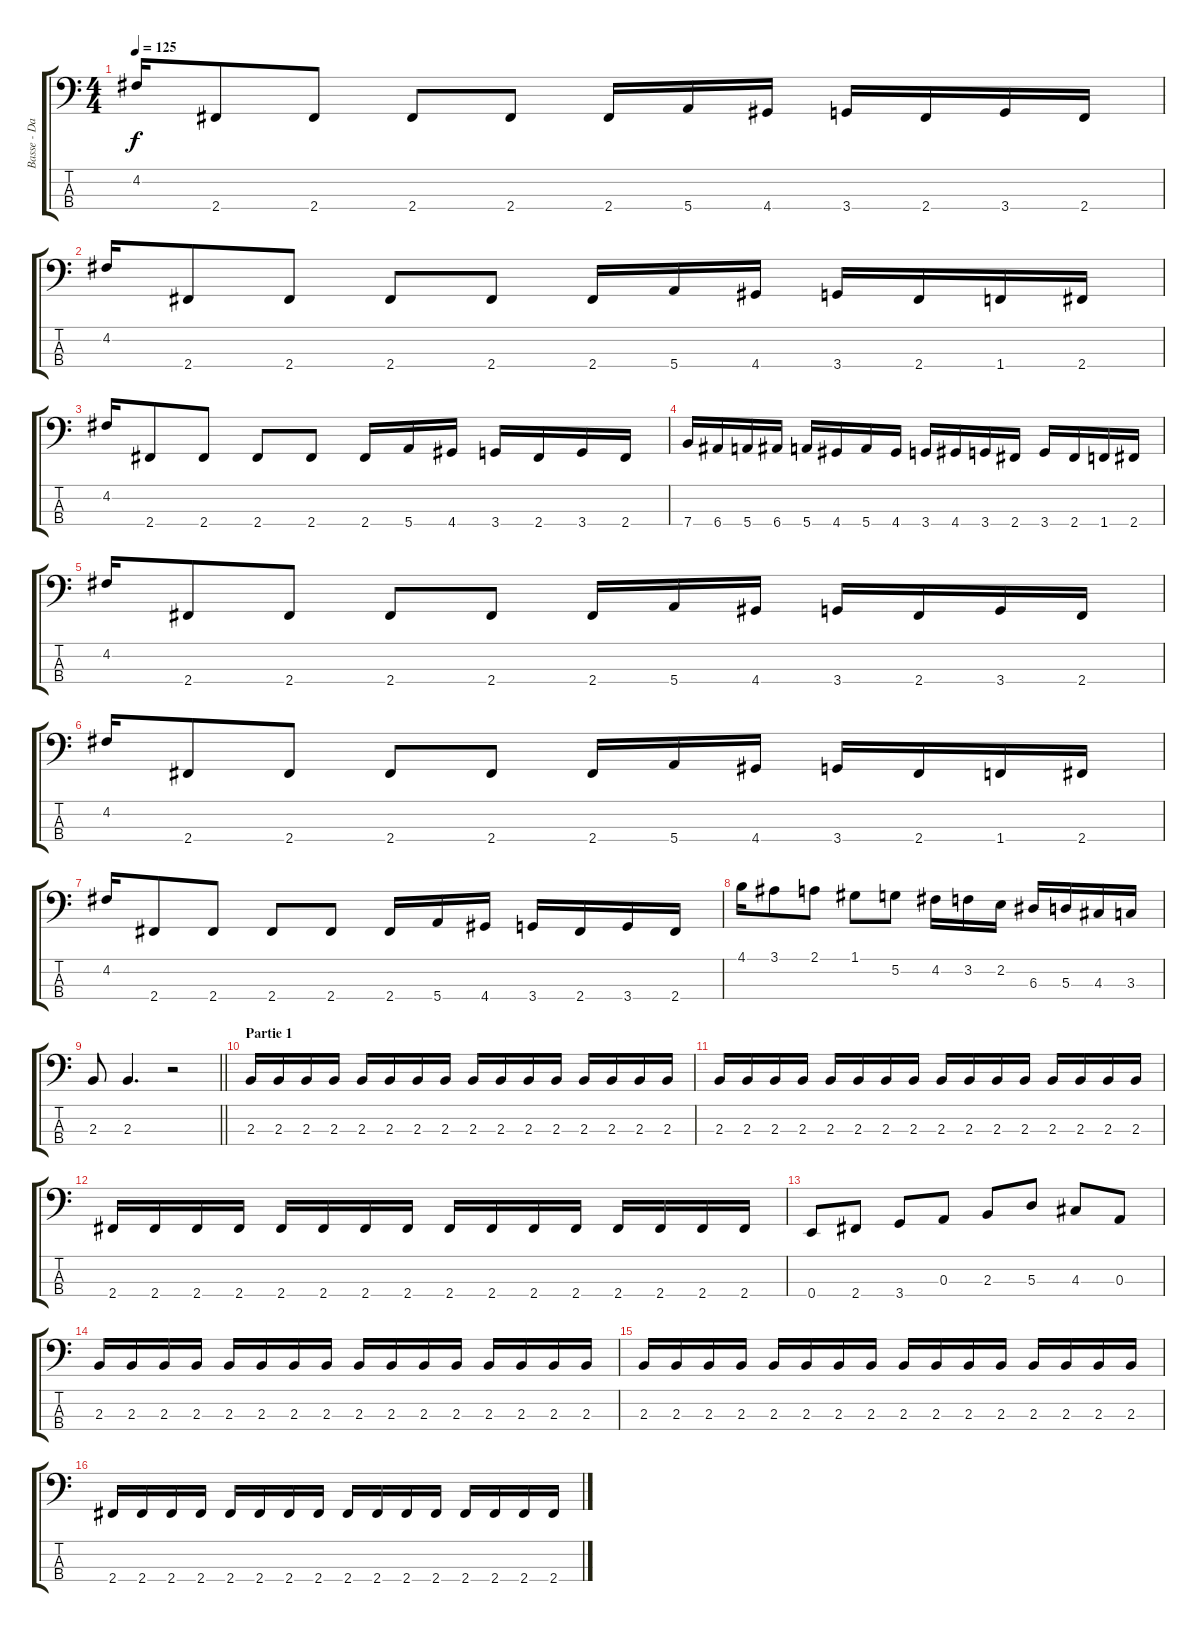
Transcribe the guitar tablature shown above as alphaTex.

\track ("Basse - Dave LaRue" "Basse - Da") {instrument electricbasspick}
\staff {score tabs}
\tuning (G2 D2 A1 E1) {hide}
\ts (4 4)
\tempo 125
\clef f4
\ks c
4.2.16{dy f} 2.4.8 2.4.8 2.4.8 2.4.8 2.4.16 5.4.16 4.4.16 3.4.16 2.4.16 3.4.16 2.4.16 |
4.2.16 2.4.8 2.4.8 2.4.8 2.4.8 2.4.16 5.4.16 4.4.16 3.4.16 2.4.16 1.4.16 2.4.16 |
4.2.16 2.4.8 2.4.8 2.4.8 2.4.8 2.4.16 5.4.16 4.4.16 3.4.16 2.4.16 3.4.16 2.4.16 |
7.4.16 6.4.16 5.4.16 6.4.16 5.4.16 4.4.16 5.4.16 4.4.16 3.4.16 4.4.16 3.4.16 2.4.16 3.4.16 2.4.16 1.4.16 2.4.16 |
4.2.16 2.4.8 2.4.8 2.4.8 2.4.8 2.4.16 5.4.16 4.4.16 3.4.16 2.4.16 3.4.16 2.4.16 |
4.2.16 2.4.8 2.4.8 2.4.8 2.4.8 2.4.16 5.4.16 4.4.16 3.4.16 2.4.16 1.4.16 2.4.16 |
4.2.16 2.4.8 2.4.8 2.4.8 2.4.8 2.4.16 5.4.16 4.4.16 3.4.16 2.4.16 3.4.16 2.4.16 |
4.1.16 3.1.8 2.1.8 1.1.8 5.2.8 4.2.16 3.2.16 2.2.16 6.3.16 5.3.16 4.3.16 3.3.16 |
\barLineRight lightlight
2.3.8 2.3.4{d} r.2 |
\section ("" "Partie 1")
2.3.16 2.3.16 2.3.16 2.3.16 2.3.16 2.3.16 2.3.16 2.3.16 2.3.16 2.3.16 2.3.16 2.3.16 2.3.16 2.3.16 2.3.16 2.3.16 |
2.3.16 2.3.16 2.3.16 2.3.16 2.3.16 2.3.16 2.3.16 2.3.16 2.3.16 2.3.16 2.3.16 2.3.16 2.3.16 2.3.16 2.3.16 2.3.16 |
2.4.16 2.4.16 2.4.16 2.4.16 2.4.16 2.4.16 2.4.16 2.4.16 2.4.16 2.4.16 2.4.16 2.4.16 2.4.16 2.4.16 2.4.16 2.4.16 |
0.4.8 2.4.8 3.4.8 0.3.8 2.3.8 5.3.8 4.3.8 0.3.8 |
2.3.16 2.3.16 2.3.16 2.3.16 2.3.16 2.3.16 2.3.16 2.3.16 2.3.16 2.3.16 2.3.16 2.3.16 2.3.16 2.3.16 2.3.16 2.3.16 |
2.3.16 2.3.16 2.3.16 2.3.16 2.3.16 2.3.16 2.3.16 2.3.16 2.3.16 2.3.16 2.3.16 2.3.16 2.3.16 2.3.16 2.3.16 2.3.16 |
2.4.16 2.4.16 2.4.16 2.4.16 2.4.16 2.4.16 2.4.16 2.4.16 2.4.16 2.4.16 2.4.16 2.4.16 2.4.16 2.4.16 2.4.16 2.4.16
